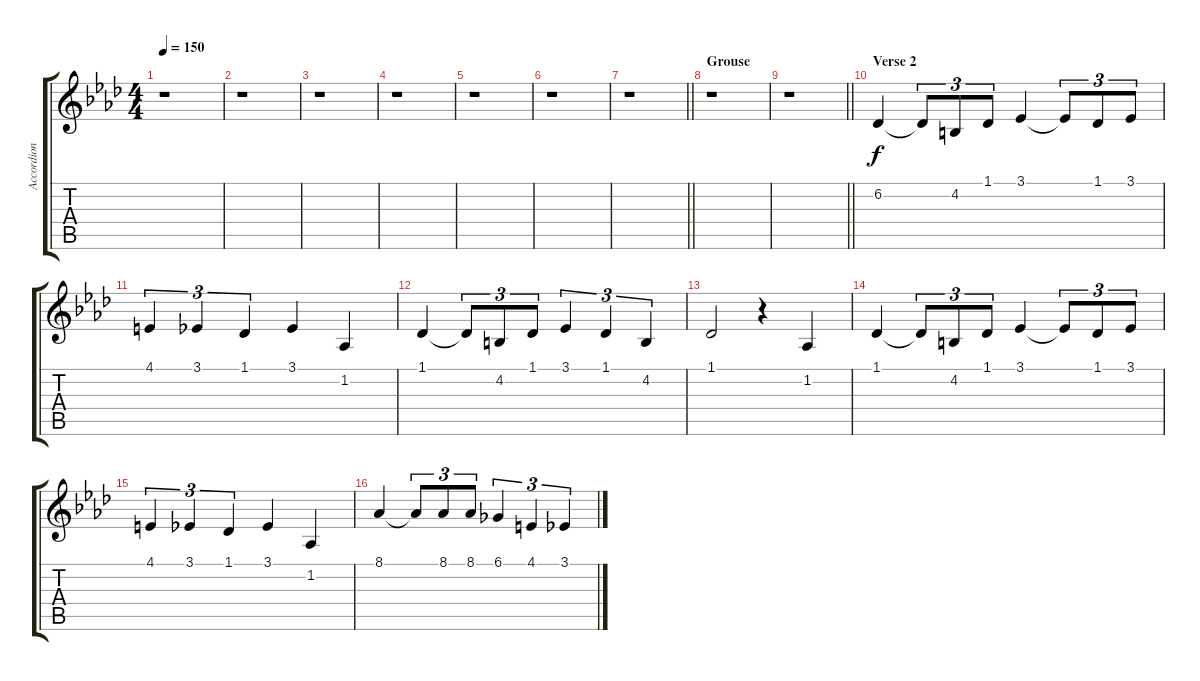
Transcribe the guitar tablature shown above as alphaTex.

\track ("Accordion" "Accordion") {instrument accordion}
\staff {score tabs}
\tuning (C4 G3 Eb3 Bb2 F2 C2) {hide}
\ts (4 4)
\tempo 150
\clef g2
\ks fminor
r.1{dy f} |
r.1 |
r.1 |
r.1 |
r.1 |
r.1 |
\barLineRight lightlight
r.1 |
\section ("" "Grouse")
r.1 |
\barLineRight lightlight
r.1 |
\section ("" "Verse 2")
6.2.4 6.2{t}.8{tu (3 2)} 4.2.8{tu (3 2)} 1.1.8{tu (3 2)} 3.1.4 3.1{t}.8{tu (3 2)} 1.1.8{tu (3 2)} 3.1.8{tu (3 2)} |
4.1.4{tu (3 2)} 3.1.4{tu (3 2)} 1.1.4{tu (3 2)} 3.1.4 1.2.4 |
1.1.4 1.1{t}.8{tu (3 2)} 4.2.8{tu (3 2)} 1.1.8{tu (3 2)} 3.1.4{tu (3 2)} 1.1.4{tu (3 2)} 4.2.4{tu (3 2)} |
1.1.2 r.4 1.2.4 |
1.1.4 1.1{t}.8{tu (3 2)} 4.2.8{tu (3 2)} 1.1.8{tu (3 2)} 3.1.4 3.1{t}.8{tu (3 2)} 1.1.8{tu (3 2)} 3.1.8{tu (3 2)} |
4.1.4{tu (3 2)} 3.1.4{tu (3 2)} 1.1.4{tu (3 2)} 3.1.4 1.2.4 |
8.1.4 8.1{t}.8{tu (3 2)} 8.1.8{tu (3 2)} 8.1.8{tu (3 2)} 6.1.4{tu (3 2)} 4.1.4{tu (3 2)} 3.1.4{tu (3 2)}
